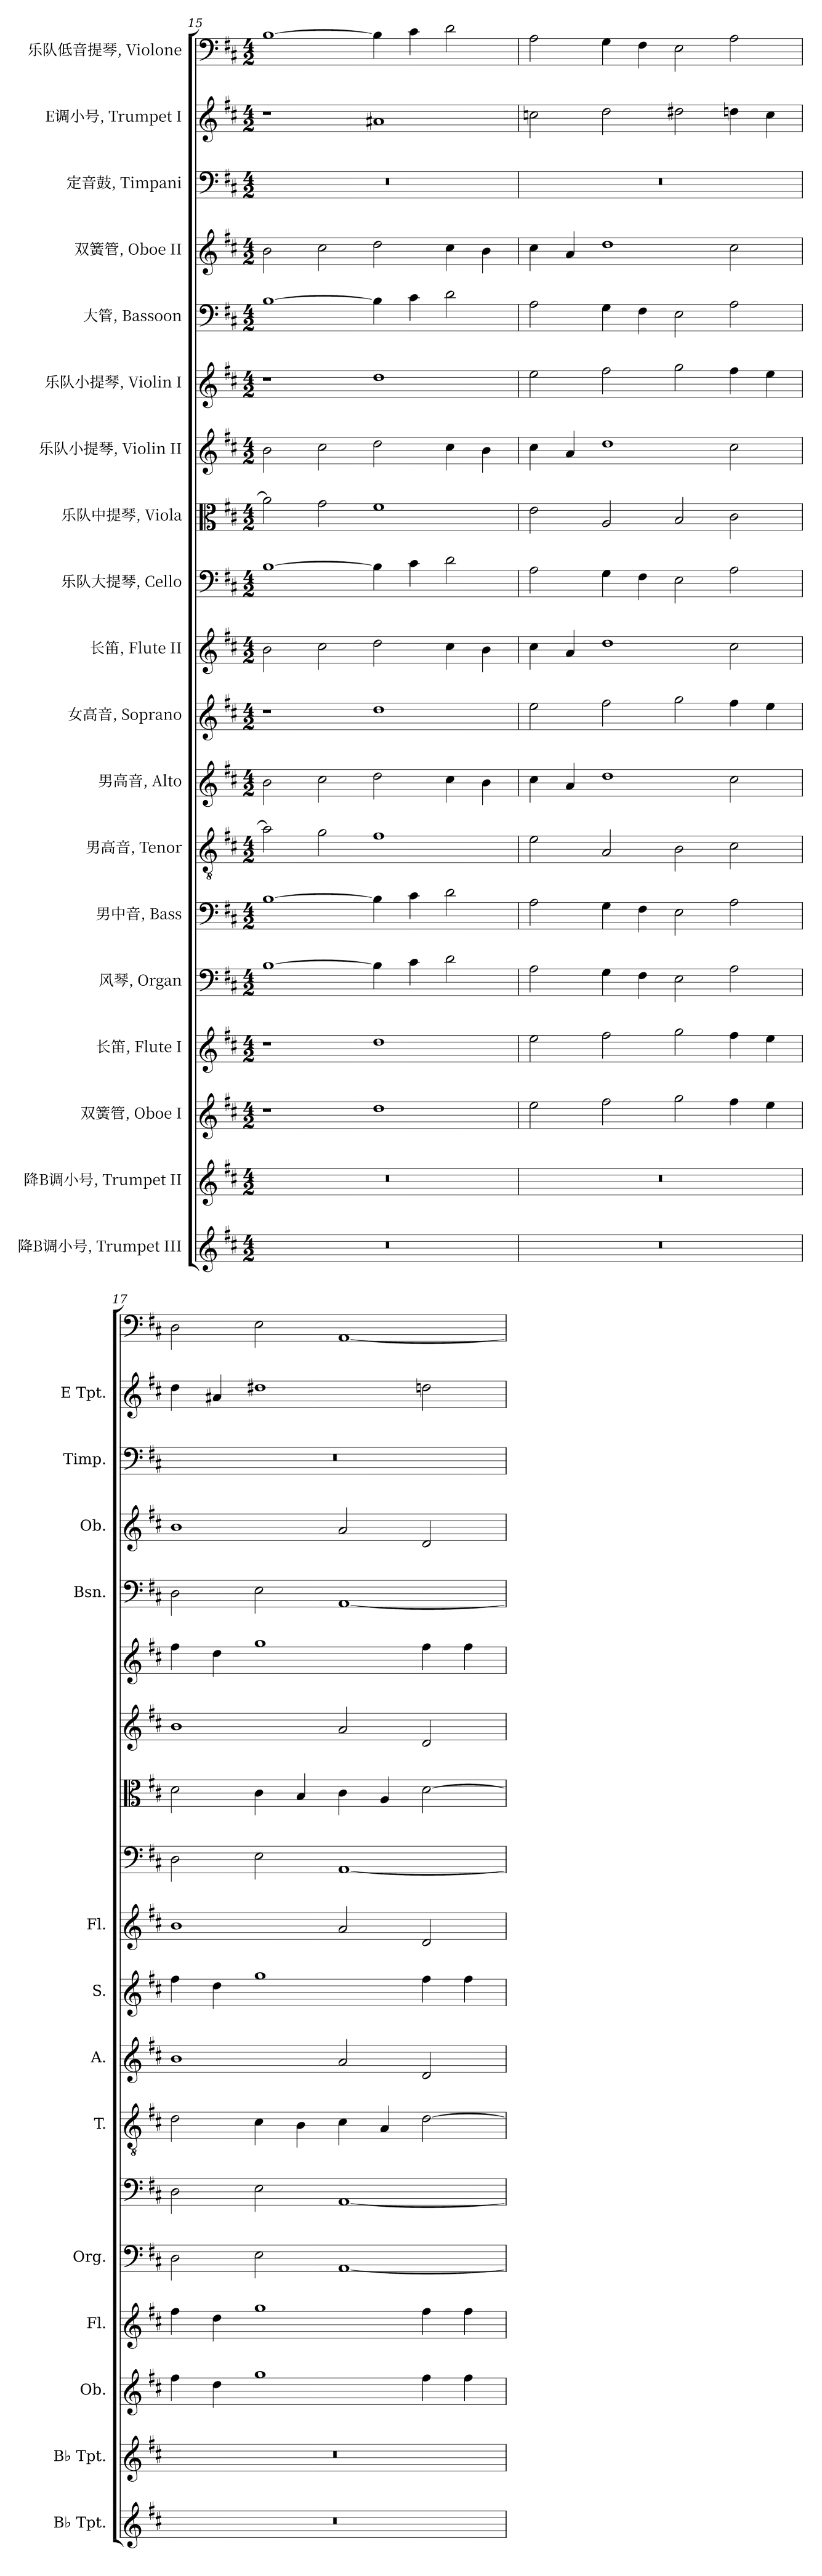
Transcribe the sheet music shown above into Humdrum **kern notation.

**kern	**kern	**kern	**kern	**kern	**kern	**kern	**kern	**kern	**kern	**kern	**kern	**kern	**kern	**kern	**kern	**kern	**kern	**kern
*part19	*part18	*part17	*part16	*part15	*part14	*part13	*part12	*part11	*part10	*part9	*part8	*part7	*part6	*part5	*part4	*part3	*part2	*part1
*staff19	*staff18	*staff17	*staff16	*staff15	*staff14	*staff13	*staff12	*staff11	*staff10	*staff9	*staff8	*staff7	*staff6	*staff5	*staff4	*staff3	*staff2	*staff1
*I"降B调小号, Trumpet III	*I"降B调小号, Trumpet II	*I"双簧管, Oboe I	*I"长笛, Flute I	*I"风琴, Organ	*I"男中音, Bass	*I"男高音, Tenor	*I"男高音, Alto	*I"女高音, Soprano	*I"长笛, Flute II	*I"乐队大提琴, Cello	*I"乐队中提琴, Viola	*I"乐队小提琴, Violin II	*I"乐队小提琴, Violin I	*I"大管, Bassoon	*I"双簧管, Oboe II	*I"定音鼓, Timpani	*I"E调小号, Trumpet I	*I"乐队低音提琴, Violone
*I'B♭ Tpt.	*I'B♭ Tpt.	*I'Ob.	*I'Fl.	*I'Org.	*	*I'T.	*I'A.	*I'S.	*I'Fl.	*	*	*	*	*I'Bsn.	*I'Ob.	*I'Timp.	*I'E Tpt.	*
*clefG2	*clefG2	*clefG2	*clefG2	*clefF4	*clefF4	*clefGv2	*clefG2	*clefG2	*clefG2	*clefF4	*clefC3	*clefG2	*clefG2	*clefF4	*clefG2	*clefF4	*clefG2	*clefF4
*ITrd1c2	*ITrd1c2	*	*	*	*	*	*	*	*	*	*	*	*	*	*	*	*ITrd-3c-4	*ITrd7c12
*k[]	*k[]	*k[f#c#]	*k[f#c#]	*k[f#c#]	*k[f#c#]	*k[f#c#]	*k[f#c#]	*k[f#c#]	*k[f#c#]	*k[f#c#]	*k[f#c#]	*k[f#c#]	*k[f#c#]	*k[f#c#]	*k[f#c#]	*k[f#c#]	*k[b-e-a-d-g-c-]	*k[f#c#]
*M4/2	*M4/2	*M4/2	*M4/2	*M4/2	*M4/2	*M4/2	*M4/2	*M4/2	*M4/2	*M4/2	*M4/2	*M4/2	*M4/2	*M4/2	*M4/2	*M4/2	*M4/2	*M4/2
=15	=15	=15	=15	=15	=15	=15	=15	=15	=15	=15	=15	=15	=15	=15	=15	=15	=15	=15
0r	0r	1r	1r	[1B	[1B	2a\]	2b\	1r	2b\	[1B	2a\]	2b\	1r	[1B	2b\	0r	1r	[1BB
.	.	.	.	.	.	2g\	2cc#\	.	2cc#\	.	2g\	2cc#\	.	.	2cc#\	.	.	.
.	.	1dd	1dd	4B\]	4B\]	1f#	2dd\	1dd	2dd\	4B\]	1f#	2dd\	1dd	4B\]	2dd\	.	1ddn	4BB\]
.	.	.	.	4c#\	4c#\	.	.	.	.	4c#\	.	.	.	4c#\	.	.	.	4C#\
.	.	.	.	2d\	2d\	.	4cc#\	.	4cc#\	2d\	.	4cc#\	.	2d\	4cc#\	.	.	2D\
.	.	.	.	.	.	.	4b\	.	4b\	.	.	4b\	.	.	4b\	.	.	.
=16	=16	=16	=16	=16	=16	=16	=16	=16	=16	=16	=16	=16	=16	=16	=16	=16	=16	=16
0r	0r	2ee\	2ee\	2A\	2A\	2e\	4cc#\	2ee\	4cc#\	2A\	2e\	4cc#\	2ee\	2A\	4cc#\	0r	2ff-X\	2AA\
.	.	.	.	.	.	.	4a/	.	4a/	.	.	4a/	.	.	4a/	.	.	.
.	.	2ff#\	2ff#\	4G\	4G\	2A/	1dd	2ff#\	1dd	4G\	2A/	1dd	2ff#\	4G\	1dd	.	2gg-\	4GG\
.	.	.	.	4F#\	4F#\	.	.	.	.	4F#\	.	.	.	4F#\	.	.	.	4FF#\
.	.	2gg\	2gg\	2E\	2E\	2B\	.	2gg\	.	2E\	2B/	.	2gg\	2E\	.	.	2ggn\	2EE\
.	.	4ff#\	4ff#\	2A\	2A\	2c#\	2cc#\	4ff#\	2cc#\	2A\	2c#\	2cc#\	4ff#\	2A\	2cc#\	.	4gg-X\	2AA\
.	.	4ee\	4ee\	.	.	.	.	4ee\	.	.	.	.	4ee\	.	.	.	4ff-\	.
!!LO:PB:g=z
=17	=17	=17	=17	=17	=17	=17	=17	=17	=17	=17	=17	=17	=17	=17	=17	=17	=17	=17
0r	0r	4ff#\	4ff#\	2D\	2D\	2d\	1b	4ff#\	1b	2D\	2d\	1b	4ff#\	2D\	1b	0r	4gg-\	2DD\
.	.	4dd\	4dd\	.	.	.	.	4dd\	.	.	.	.	4dd\	.	.	.	4ddn/	.
.	.	1gg	1gg	2E\	2E\	4c#\	.	1gg	.	2E\	4c#\	.	1gg	2E\	.	.	1ggn	2EE\
.	.	.	.	.	.	4B\	.	.	.	.	4B/	.	.	.	.	.	.	.
.	.	.	.	[1AA	[1AA	4c#\	2a/	.	2a/	[1AA	4c#\	2a/	.	[1AA	2a/	.	.	[1AAA
.	.	.	.	.	.	4A/	.	.	.	.	4A/	.	.	.	.	.	.	.
.	.	4ff#\	4ff#\	.	.	[2d\	2d/	4ff#\	2d/	.	[2d\	2d/	4ff#\	.	2d/	.	2gg-X\	.
.	.	4ff#\	4ff#\	.	.	.	.	4ff#\	.	.	.	.	4ff#\	.	.	.	.	.
=	=	=	=	=	=	=	=	=	=	=	=	=	=	=	=	=	=	=
*-	*-	*-	*-	*-	*-	*-	*-	*-	*-	*-	*-	*-	*-	*-	*-	*-	*-	*-
